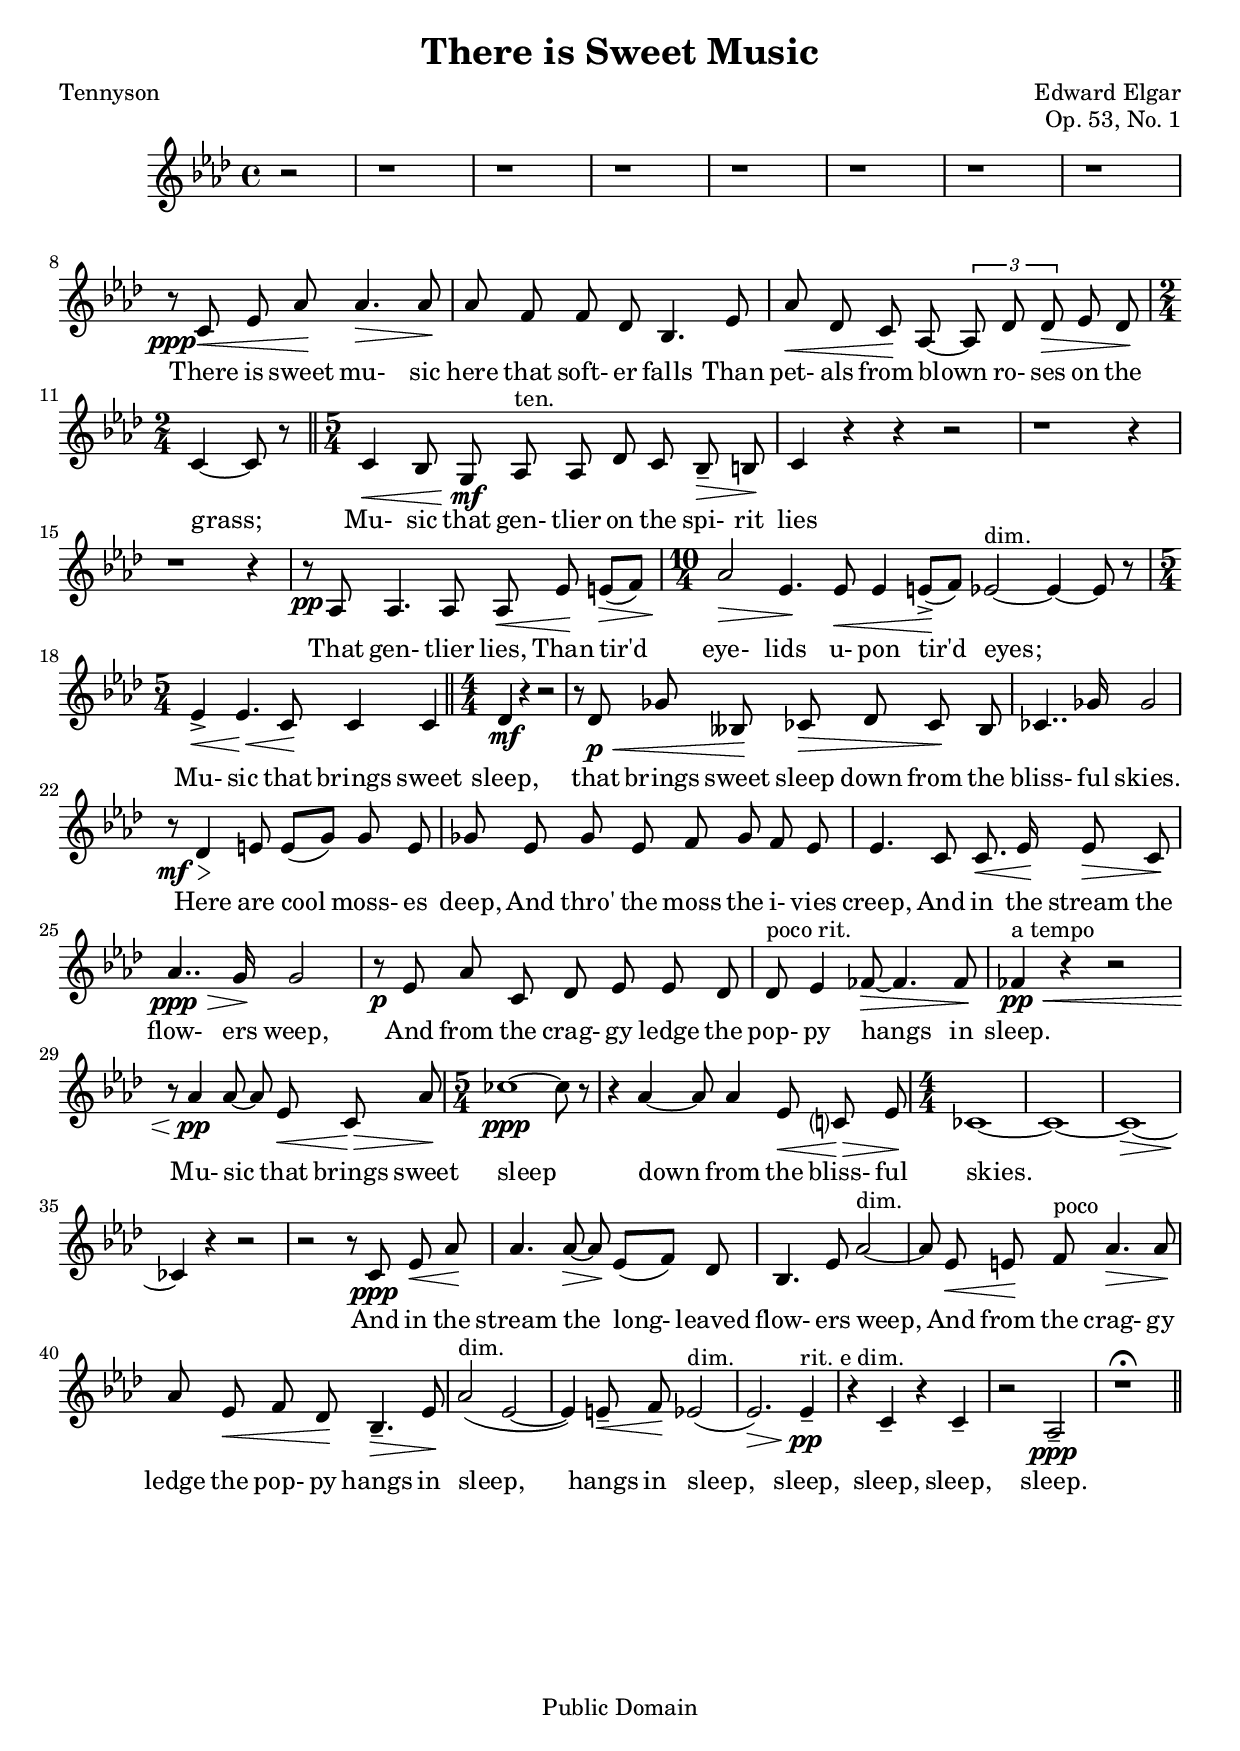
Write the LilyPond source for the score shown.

\version "2.16.0"
\include "mutopia-header.ly"
\header{
  title = "There is Sweet Music"
  opus = "Op. 53, No. 1"
  composer = "Edward Elgar"
  poet = "Tennyson"

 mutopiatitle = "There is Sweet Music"
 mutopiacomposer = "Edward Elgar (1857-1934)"
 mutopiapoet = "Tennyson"
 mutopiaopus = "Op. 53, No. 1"
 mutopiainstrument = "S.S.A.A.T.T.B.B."
 date = "1907"
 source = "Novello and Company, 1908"
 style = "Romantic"
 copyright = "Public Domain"
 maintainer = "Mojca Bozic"
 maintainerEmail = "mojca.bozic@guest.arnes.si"
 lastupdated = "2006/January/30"
}

     melody = \relative c' {
        \clef treble
        \key as \major
        \time 4/4

        \partial 2 r2 r1 r r r r r r r8\ppp c8\< es as\! as4.\> as8\! as f f des bes4. es8 as\< des, c\! as ~ \times 2/3 {as8 des des\>} es8 des\!
        \time 2/4
        c4 ~ c8 r8
        \bar "||"
        \time 5/4
        c4\< bes8 g\!\mf as^"ten." as des c bes--\> b\! c4 r4 r r2
        r1 r4 r1 r4
        r8\pp as8 as4. as8 as\< es'\! e\> ([f])
        \time 10/4
        as2\> es4.\! es8\< es4 e8->\! ([f]) es2^"dim." ~ es4 ~ es8 r8
        \time 5/4
        es4->\< es4.\< c8\! c4 c4
        \bar "||"
        \override Staff.TimeSignature #'style = #'()
        \time 4/4
        des4\mf r4 r2
        r8 des\p\< ges beses,\! ces\> des ces\! beses
        ces4.. ges'16 ges2
        r8\mf\> des4\! e8 e ([g]) g e
        ges8 es ges es f ges f es
        es4. c8 c8.\< es16\! es8\> c\!
        as'4..\>\ppp g16\! g2
        r8\p es as c, des es es des des^"poco rit." es4 fes8\> ~ fes4. fes8\!
        fes4\pp\<^"a tempo" r4 r2
        r8 as4\pp as8 ~ as es\< c\!\> as'\!
        \time 5/4
        ces1\ppp ~ ces8 r8
        r4 as4 ~ as8 as4 es8\< c?\!\> es\!
        \time 4/4
        ces1 ~ ces ~ ces\> ~ ces4\! r4 r2
        r2 r8 c8\ppp es\< as\! as4. as8\> ~ as\! es8 ([f]) des bes4. es8
        as2^"dim." ~ as8 es\< e\! f^"poco" as4.\> as8\!
        as es\< f des\! bes4.--\> es8\!
        as2^"dim." (es2 ~ es4) e8--\< f\! es2^"dim."
       (es2.\>) es4--\!\pp^"rit. e dim."
        r4 c4-- r c-- r2 as2--\ppp r1\fermata
       \bar "||"
     }

     text = \lyricmode {
        There8 is sweet mu-4. sic8 here that soft- er falls4. Than pet- als from blown ro- ses on the grass; Mu- sic that gen- tlier on the spi- rit lies That gen- tlier lies, Than tir'd eye- lids u- pon tir'd eyes; Mu- sic that brings sweet sleep, that brings sweet sleep down from the bliss- ful skies. Here are cool moss- es deep, And thro' the moss the i- vies creep, And in the stream the flow- ers weep, And from the crag- gy ledge the pop- py hangs in sleep. Mu- sic that brings sweet sleep down from the bliss- ful skies. And in the stream the long- leaved flow- ers weep, And from the crag- gy ledge the pop- py hangs in sleep, hangs in sleep, sleep, sleep, sleep, sleep.
     }

     \score{
        <<
           \context Voice = one {
              \autoBeamOff
              \melody
           }
           \lyricsto "one" \new Lyrics \text
        >>
        \layout { }
        
  \midi {
    \tempo 4 = 60
    }


     }
